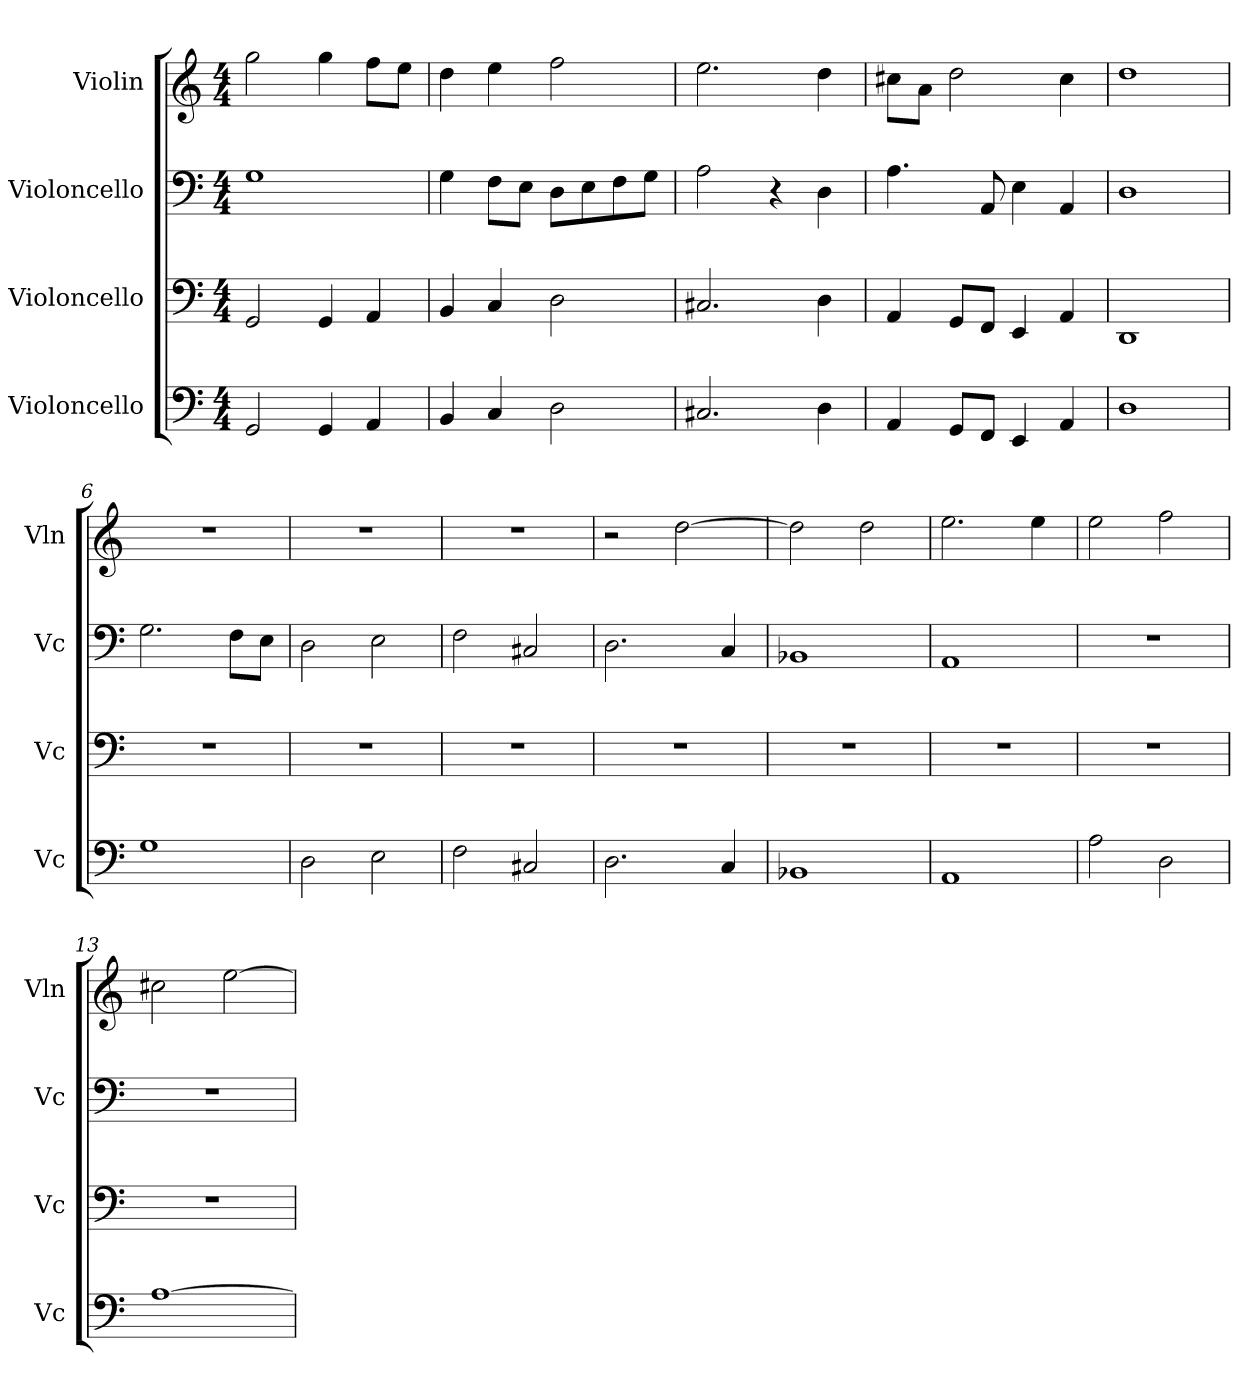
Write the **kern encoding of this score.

**kern	**kern	**kern	**kern
*part4	*part3	*part2	*part1
*staff4	*staff3	*staff2	*staff1
*I"Violoncello	*I"Violoncello	*I"Violoncello	*I"Violin
*I'Vc	*I'Vc	*I'Vc	*I'Vln
*clefF4	*clefF4	*clefF4	*clefG2
*k[]	*k[]	*k[]	*k[]
*M4/4	*M4/4	*M4/4	*M4/4
*MM120	*MM120	*MM120	*MM120
=1	=1	=1	=1
2GG/	2GG/	1G	2gg\
4GG/	4GG/	.	4gg\
4AA/	4AA/	.	8ff\L
.	.	.	8ee\J
=2	=2	=2	=2
4BB/	4BB/	4G\	4dd\
4C/	4C/	8F\L	4ee\
.	.	8E\J	.
2D\	2D\	8D\L	2ff\
.	.	8E\	.
.	.	8F\	.
.	.	8G\J	.
=3	=3	=3	=3
2.C#X/	2.C#X/	2A\	2.ee\
.	.	4r	.
4D\	4D\	4D\	4dd\
=4	=4	=4	=4
4AA/	4AA/	4.A\	8cc#X\L
.	.	.	8a\J
8GG/L	8GG/L	.	2dd\
8FF/J	8FF/J	8AA/	.
4EE/	4EE/	4E\	.
4AA/	4AA/	4AA/	4cc#\
=5	=5	=5	=5
1D	1DD	1D	1dd
=6	=6	=6	=6
1G	1r	2.G\	1r
.	.	8F\L	.
.	.	8E\J	.
=7	=7	=7	=7
2D\	1r	2D\	1r
2E\	.	2E\	.
=8	=8	=8	=8
2F\	1r	2F\	1r
2C#X/	.	2C#X/	.
=9	=9	=9	=9
2.D\	1r	2.D\	2r
.	.	.	[2dd\
4C/	.	4C/	.
=10	=10	=10	=10
1BB-X	1r	1BB-X	2dd\]
.	.	.	2dd\
=11	=11	=11	=11
1AA	1r	1AA	2.ee\
.	.	.	4ee\
=12	=12	=12	=12
2A\	1r	1r	2ee\
2D\	.	.	2ff\
=13	=13	=13	=13
[1A	1r	1r	2cc#X\
.	.	.	[2ee\
=	=	=	=
*-	*-	*-	*-
